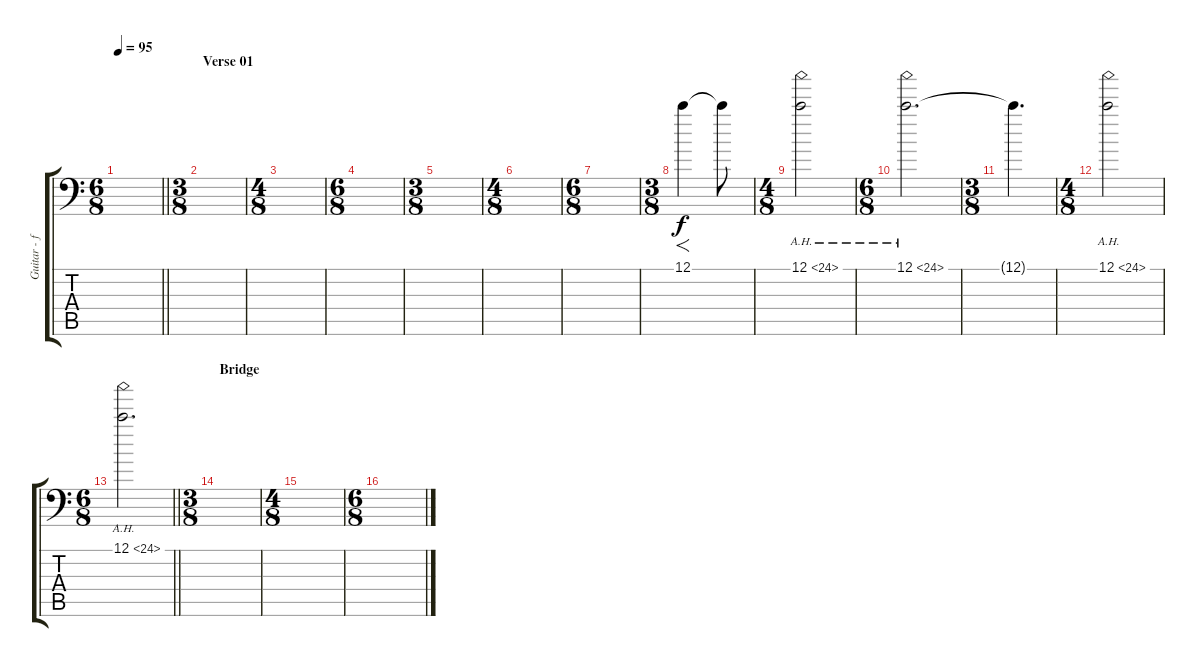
\track ("Guitar - fills" "Guitar - f") {instrument overdrivenguitar}
\staff {score tabs}
\tuning (C4 G3 Eb3 Bb2 F2 Bb1) {hide}
\ts (6 8)
\tempo 95
\clef f4
\barLineRight lightlight
\ks c
|
\ts (3 8)
\section ("" "Verse 01")
|
\ts (4 8)
|
\ts (6 8)
|
\ts (3 8)
|
\ts (4 8)
|
\ts (6 8)
|
\ts (3 8)
12.1.4{f} 12.1{t}.8 |
\ts (4 8)
12.1{ah 12}.2 |
\ts (6 8)
12.1{ah 12}.2{d} |
\ts (3 8)
12.1{t}.4{d} |
\ts (4 8)
12.1{ah 12}.2 |
\ts (6 8)
\barLineRight lightlight
12.1{ah 12}.2{d} |
\ts (3 8)
\section ("" "Bridge")
|
\ts (4 8)
|
\ts (6 8)
